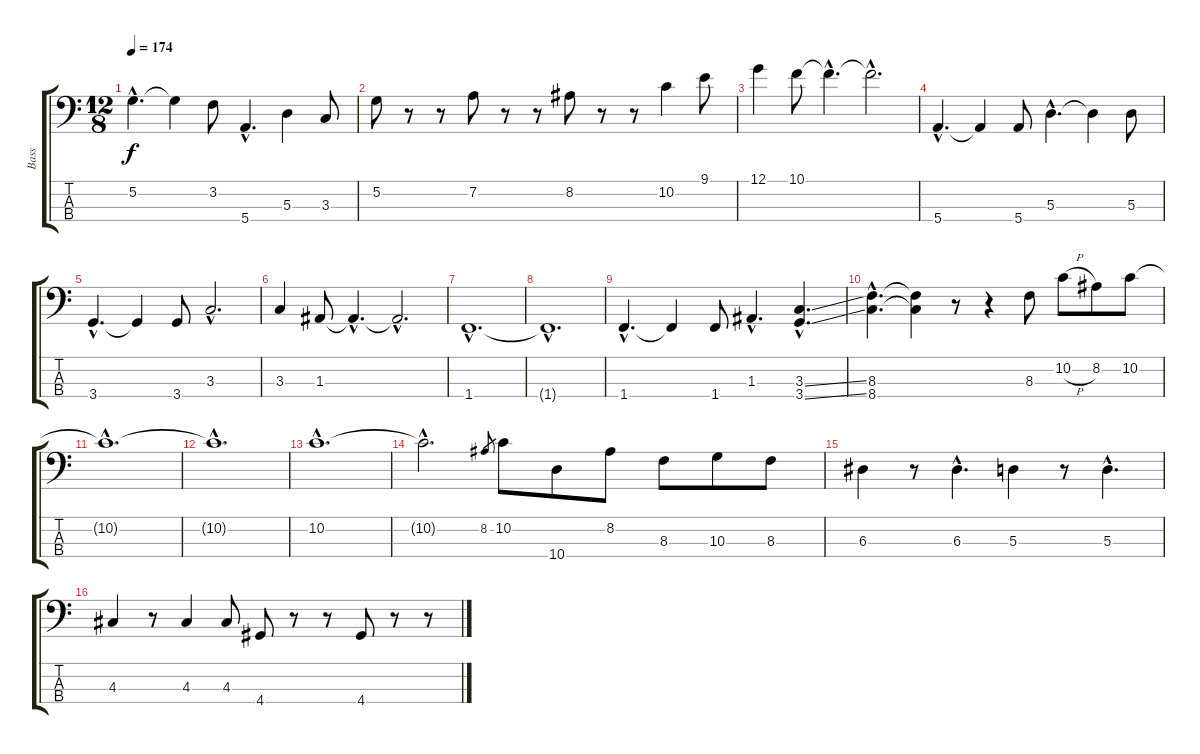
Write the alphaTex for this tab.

\track ("Bass" "Bass") {instrument electricbassfinger}
\staff {score tabs}
\tuning (G2 D2 A1 E1) {hide}
\ts (12 8)
\tempo 174
\clef f4
\ks c
5.2{hac}.4{d dy f} 5.2{t}.4 3.2.8 5.4{hac}.4{d} 5.3.4 3.3.8 |
5.2.8 r.8 r.8 7.2.8 r.8 r.8 8.2.8 r.8 r.8 10.2.4 9.1.8 |
12.1.4 10.1.8 10.1{hac t}.4{d} 10.1{hac t}.2{d} |
5.4{hac}.4{d} 5.4{t}.4 5.4.8 5.3{hac}.4{d} 5.3{t}.4 5.3.8 |
3.4{hac}.4{d} 3.4{t}.4 3.4.8 3.3{hac}.2{d} |
3.3.4 1.3.8 1.3{hac t}.4{d} 1.3{hac t}.2{d} |
1.4{hac}.1{d} |
1.4{hac t}.1{d} |
1.4{hac}.4{d} 1.4{t}.4 1.4.8 1.3{hac}.4{d} (3.3{ss hac} 3.4{ss hac}).4{d} |
(8.3{hac} 8.4{hac}).4{d} (8.3{t} 8.4{t}).4 r.8 r.4 8.3.8 10.2{h}.8 8.2.8 10.2.8 |
10.2{hac t}.1{d} |
10.2{hac t}.1{d} |
10.2{hac}.1{d} |
10.2{hac t}.2{d} 8.2.8{gr} 10.2.8 10.4.8 8.2.8 8.3.8 10.3.8 8.3.8 |
6.3.4 r.8 6.3{hac}.4{d} 5.3.4 r.8 5.3{hac}.4{d} |
4.3.4 r.8 4.3.4 4.3.8 4.4.8 r.8 r.8 4.4.8 r.8 r.8
